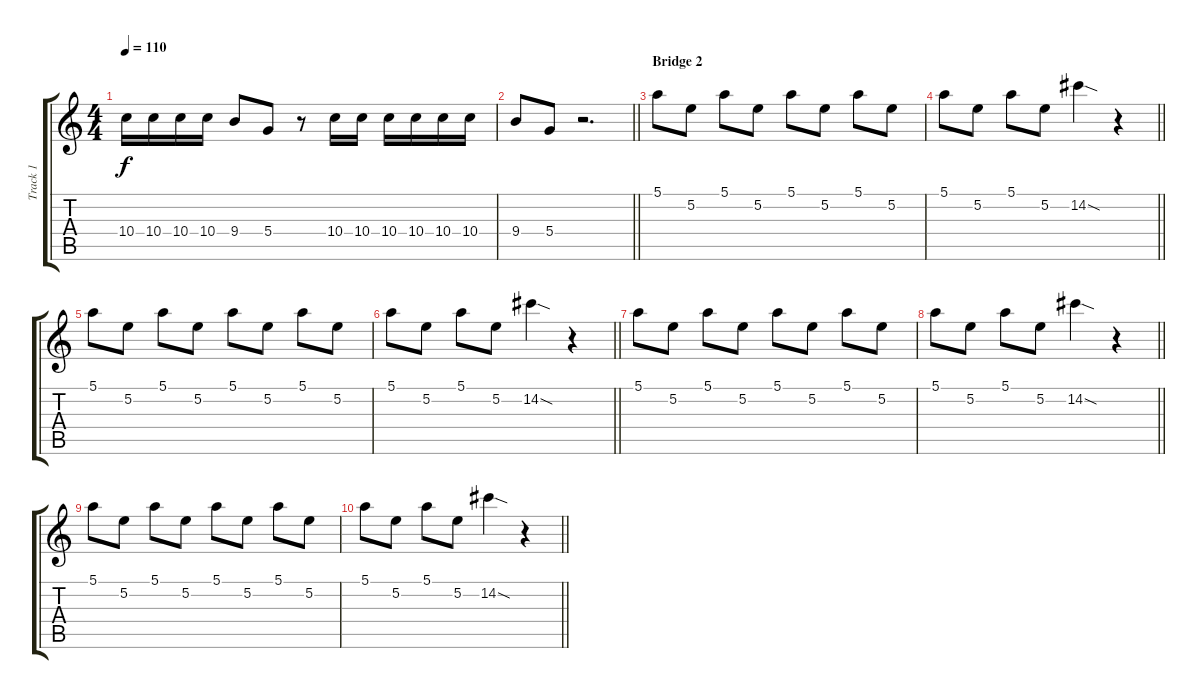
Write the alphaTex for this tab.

\track ("Track 1" "Track 1") {instrument distortionguitar}
\staff {score tabs}
\tuning (E4 B3 G3 D3 A2 E2) {hide}
\ts (4 4)
\tempo 110
\clef g2
\ks c
10.4.16{dy f} 10.4.16 10.4.16 10.4.16 9.4.8 5.4.8 r.8 10.4.16 10.4.16 10.4.16 10.4.16 10.4.16 10.4.16 |
\barLineRight lightlight
9.4.8 5.4.8 r.2{d} |
\section ("" "Bridge 2")
5.1.8 5.2.8 5.1.8 5.2.8 5.1.8 5.2.8 5.1.8 5.2.8 |
\barLineRight lightlight
5.1.8 5.2.8 5.1.8 5.2.8 14.2{sod}.4 r.4 |
5.1.8 5.2.8 5.1.8 5.2.8 5.1.8 5.2.8 5.1.8 5.2.8 |
\barLineRight lightlight
5.1.8 5.2.8 5.1.8 5.2.8 14.2{sod}.4 r.4 |
5.1.8 5.2.8 5.1.8 5.2.8 5.1.8 5.2.8 5.1.8 5.2.8 |
\barLineRight lightlight
5.1.8 5.2.8 5.1.8 5.2.8 14.2{sod}.4 r.4 |
5.1.8 5.2.8 5.1.8 5.2.8 5.1.8 5.2.8 5.1.8 5.2.8 |
\barLineRight lightlight
5.1.8 5.2.8 5.1.8 5.2.8 14.2{sod}.4 r.4
